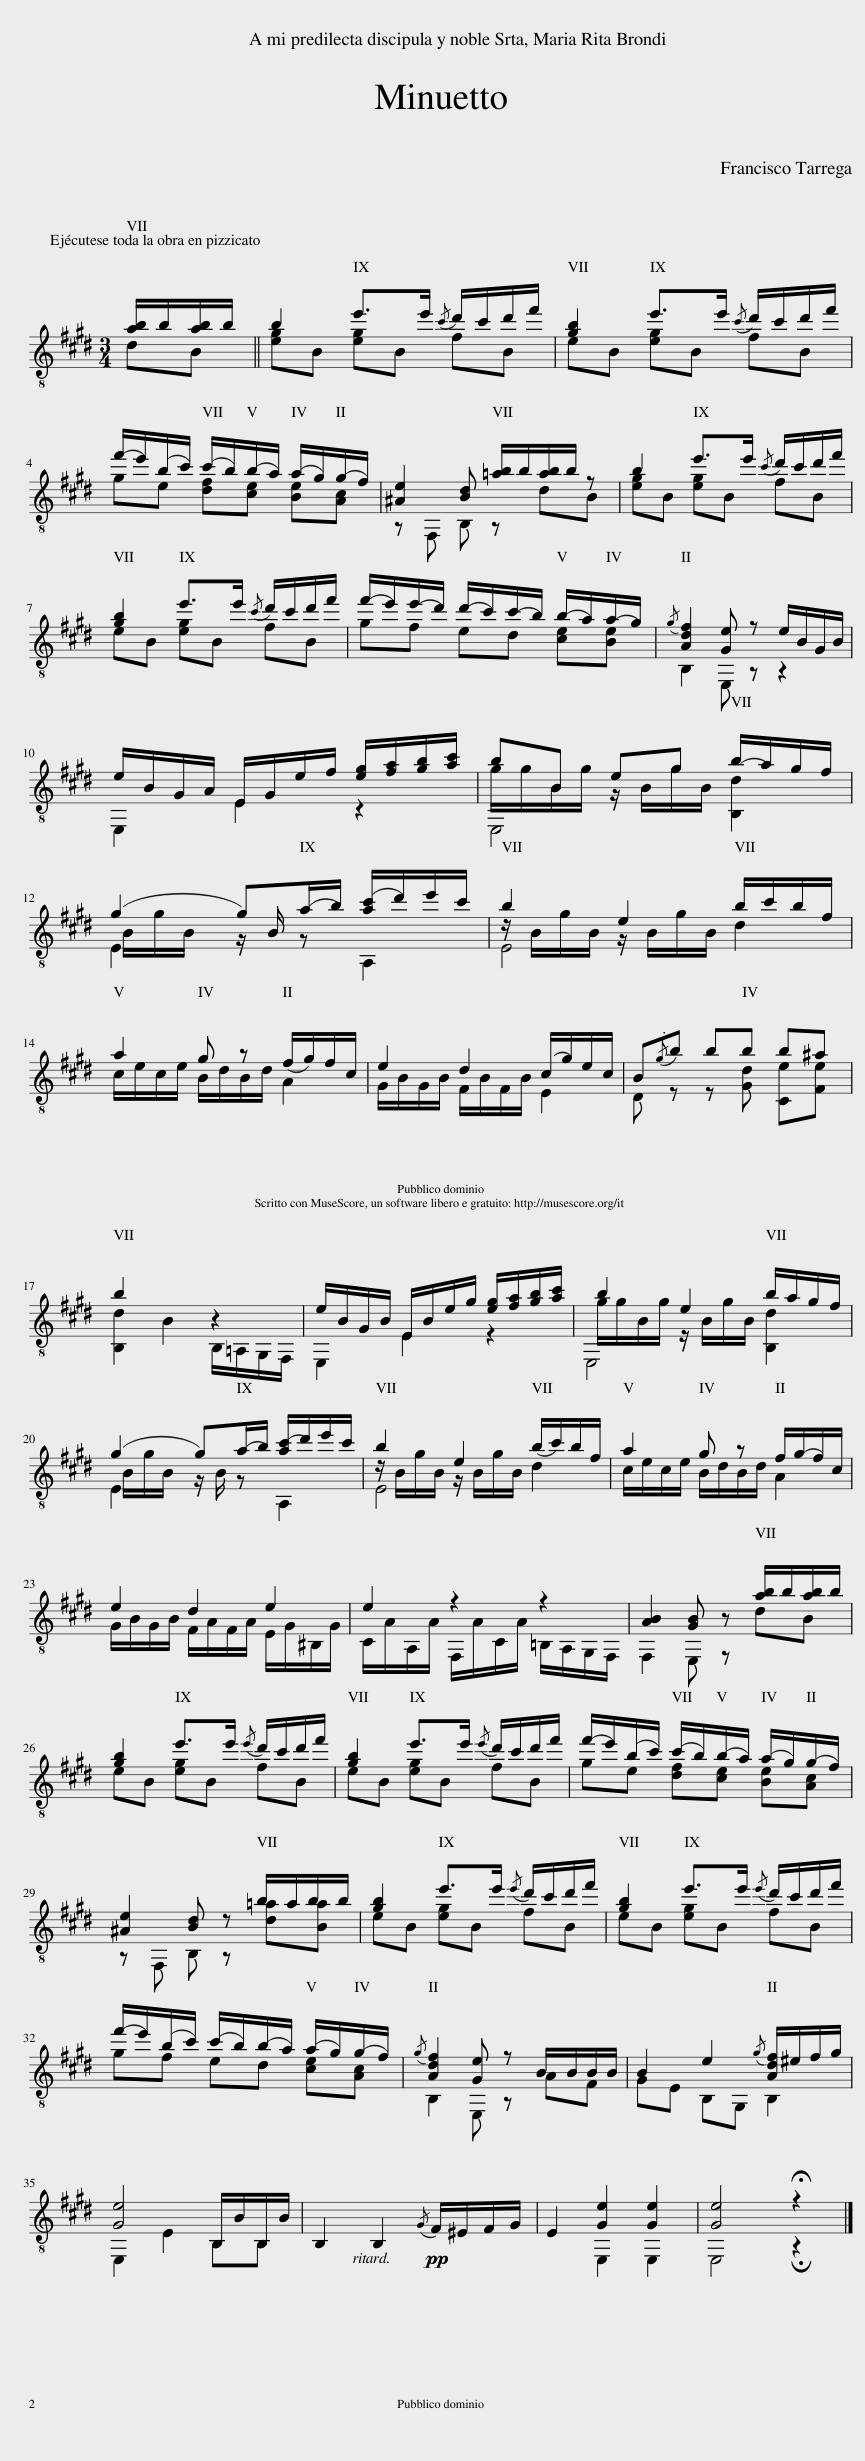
X:1
%%score ( 1 2 3 )
L:1/8
Q:1/4=60
M:3/4
I:linebreak $
K:E
V:1 treble-8
V:2 treble-8
V:3 treble-8
V:1
 [ab]/b/[ab]/b/ || b2 e'>e'{/c'} d'/c'/d'/f'/ | [gb]2 e'>e'{/c'} d'/c'/d'/f'/ |$ (f'/e'/)(b/c'/) (c'/b/)(b/a/) (a/g/)(g/f/) | [^Ae]2 [Bd] [=ab]/b/[ab]/b/ z | %5
 b2 e'>e'{/c'} d'/c'/d'/f'/ |$ [gb]2 e'>e'{/c'} d'/c'/d'/f'/ | (f'/e'/)(e'/d'/) (d'/c'/)(c'/b/) (b/a/)(a/g/) |{/g} [Adf]2 [Ge] z e/B/G/B/ |$ e/B/G/A/ E/G/e/f/ [eg]/[fa]/[gb]/[ac']/ | %10
 bB eg (b/a/)g/f/ |$ (g2 g)(a/b/) ([ac']/d'/)e'/c'/ | b2 e2 b/c'/b/f/ |$ a2 g z (f/g/)f/c/ | e2 d2 (c/g/)e/c/ | %15
 B{/.g}b bb b^a |$ b2 B2 z2 | e/B/G/B/ E/B/e/g/ [eg]/[fa]/[gb]/[ac']/ | b2 e2 b/a/g/f/ |$ (g2 g)(a/b/) ([ac']/d'/)e'/c'/ | %20
 b2 e2 (b/c'/)b/f/ | a2 g z f/(g/f/)c/ |$ e2 d2 e2 | e2 z2 z2 | [AB]2 [GB] z [ab]/b/[ab]/b/ |$ %25
 [gb]2 e'>e'{/e'} d'/c'/d'/f'/ | [gb]2 e'>e'{/e'} d'/c'/d'/f'/ | (f'/e'/)(b/c'/) (c'/b/)(b/a/) (a/g/)(g/f/) |$ [^Ae]2 [Bd] z b/a/b/b/ | [gb]2 e'>e'{/e'} d'/c'/d'/f'/ | %30
 [gb]2 e'>e'{/e'} d'/c'/d'/f'/ |$ (f'/e'/)(b/c'/) (c'/b/)(b/a/) (a/g/)(g/f/) |{/g} [Adf]2 [Ge] z B/B/B/B/ | B2 e2{/g} [Adf]/^e/f/g/ |$ [Ge]4 B,/B/B,/B/ | %35
 B,2[Q:1/4=55] B,2!pp!{/G} F/^E/F/G/ | E2 [Ge]2 [Ge]2 | [Ge]4 !fermata!z2 |] %38
V:2
 dB || [eg]B [eg]B fB | eB [eg]B fB |$ ge [df][ce] [Be][Ac] | z F, B, z dB | %5
 [eg]B [eg]B fB |$ eB [eg]B fB | gf ed [ce][Be] | B,2 E, z z2 |$ E,2 E2 z2 | %10
 g/g/B/g/ z/ B/g/B/ [B,d]2 |$ B/g/B/ x9/2 | z/ B/g/B/ z/ B/g/B/ d2 |$ c/e/c/e/ B/d/B/d/ A2 | G/B/G/B/ F/B/F/B/ E2 | %15
 D z z [Gd] [Ce][Fe] |$ [B,d]2 x2 B,/=A,/G,/F,/ | E,2 E2 z2 | g/g/B/g/ z/ B/g/B/ [B,d]2 |$ B/g/B/ x9/2 | %20
 z/ B/g/B/ z/ B/g/B/ d2 | c/e/c/e/ B/d/B/d/ A2 |$ G/B/G/B/ F/A/F/A/ E/G/^B,/G/ | C/A/A,/A/ F,/A/C/A/ =B,/A,/G,/F,/ | F,2 E, z dB |$ %25
 eB [eg]B fB | eB [eg]B fB | ge [df][ce] [Be][Ac] |$ z F, B, z [d=a][Ba] | eB [eg]B fB | %30
 eB [eg]B fB |$ gf ed [ce][Ac] | B,2 E, z AF | GE B,G, B,2 |$ E,2 E2 B,B, | %35
 x6 | x2 E,2 E,2 | E,4 !fermata!z2 |] %38
V:3
 x2 || x6 | x6 |$ x6 | x6 | %5
 x6 |$ x6 | x6 | x6 |$ x6 | %10
 E,4 x2 |$ E2 z/ B/ z A,2 | E4 x2 |$ x6 | x6 | %15
 x6 |$ x6 | x6 | E,4 x2 |$ E2 z/ B/ z A,2 | %20
 E4 x2 | x6 |$ x6 | x6 | x6 |$ %25
 x6 | x6 | x6 |$ x6 | x6 | %30
 x6 |$ x6 | x6 | x6 |$ x6 | %35
 x6 | x6 | x6 |] %38
